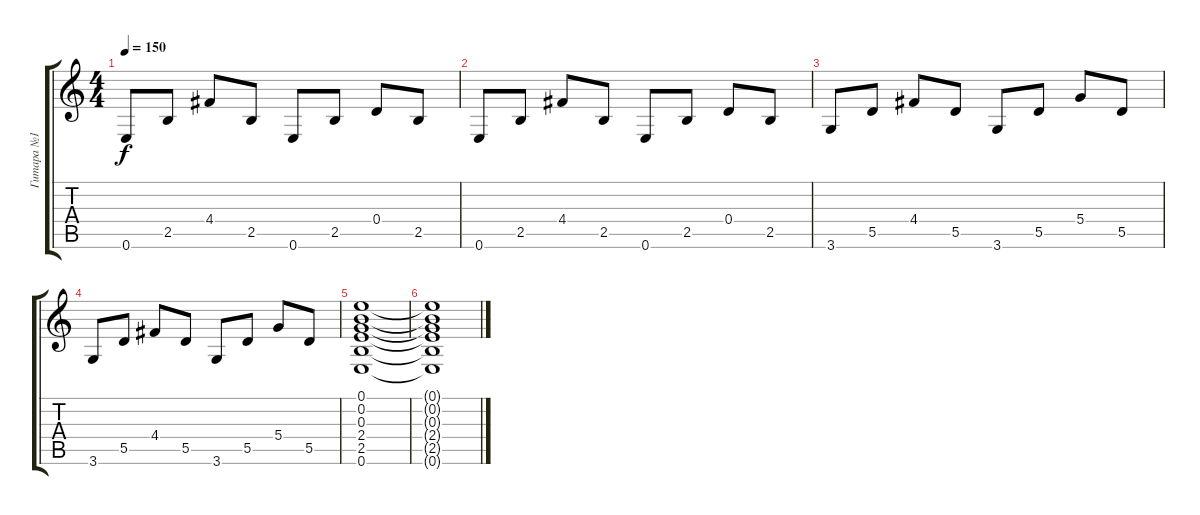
\track ("Гитара №1" "Гитара №1") {instrument acousticguitarsteel}
\staff {score tabs}
\tuning (E4 B3 G3 D3 A2 E2) {hide}
\ts (4 4)
\tempo 150
\clef g2
\ks c
0.6.8{dy f} 2.5.8 4.4.8 2.5.8 0.6.8 2.5.8 0.4.8 2.5.8 |
0.6.8 2.5.8 4.4.8 2.5.8 0.6.8 2.5.8 0.4.8 2.5.8 |
3.6.8 5.5.8 4.4.8 5.5.8 3.6.8 5.5.8 5.4.8 5.5.8 |
3.6.8 5.5.8 4.4.8 5.5.8 3.6.8 5.5.8 5.4.8 5.5.8 |
(0.1 0.2 0.3 2.4 2.5 0.6).1 |
(0.1{t} 0.2{t} 0.3{t} 2.4{t} 2.5{t} 0.6{t}).1
